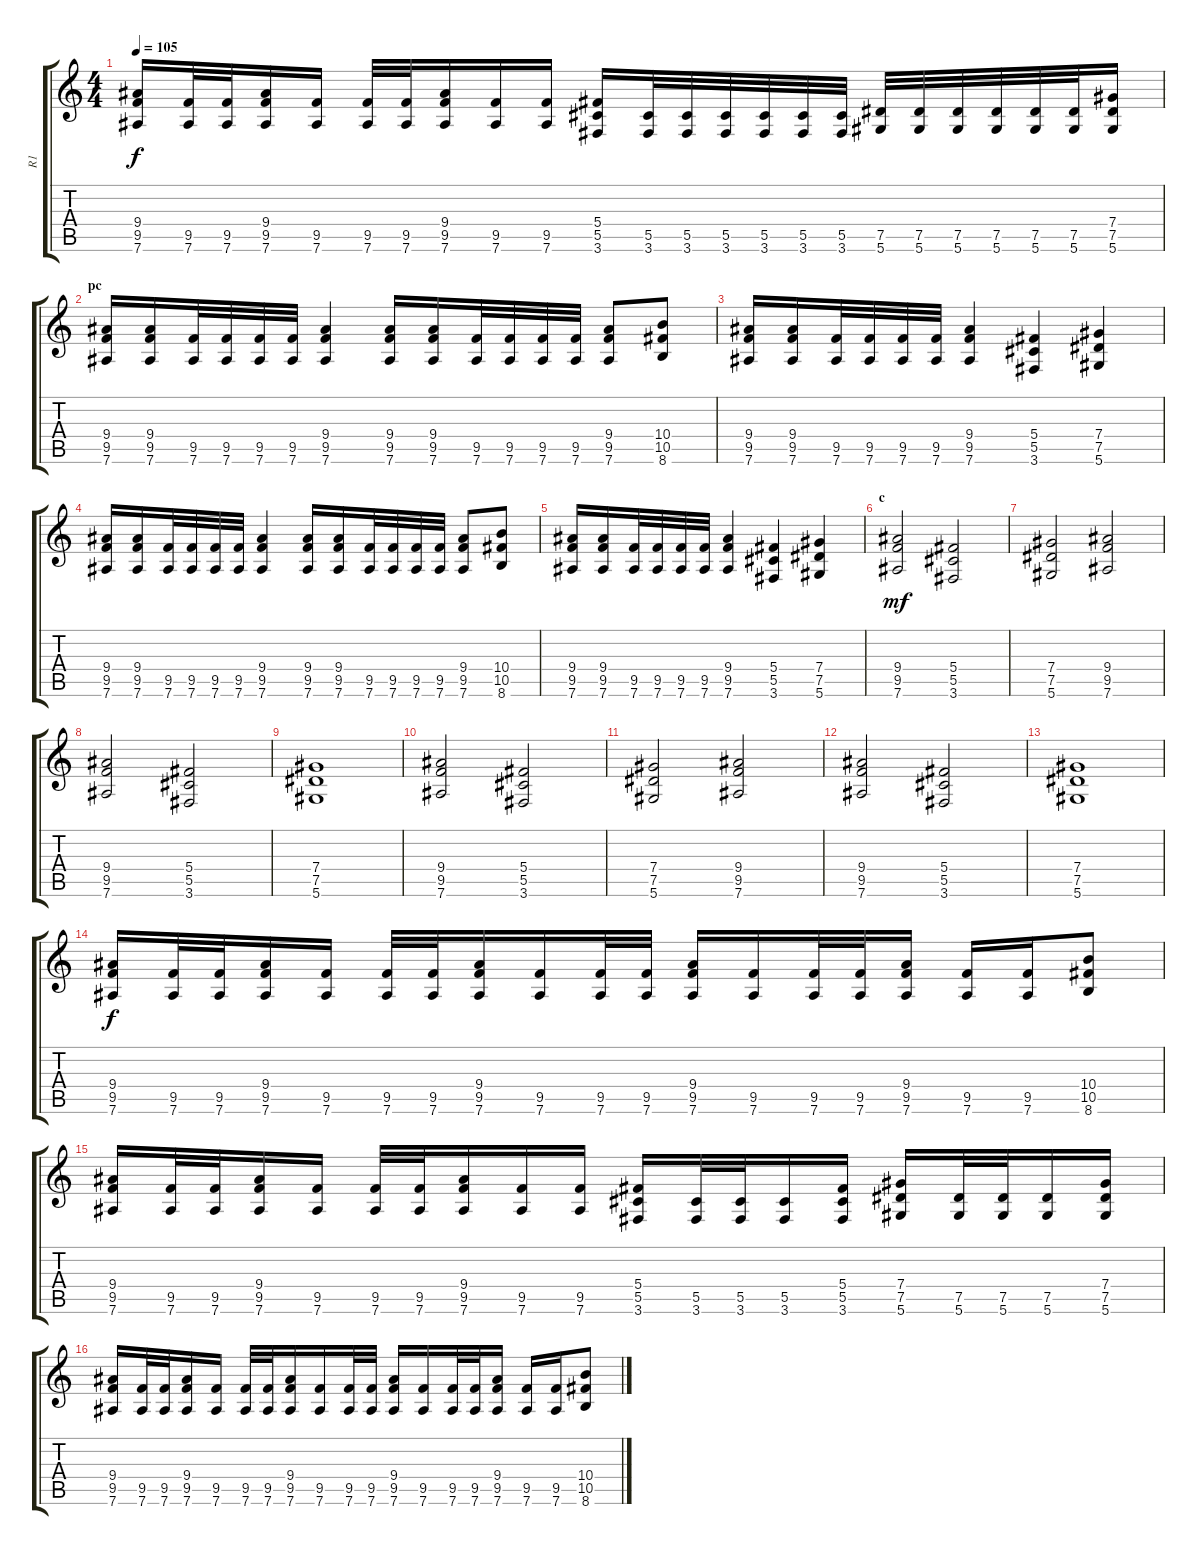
\track ("R1" "R1") {instrument distortionguitar}
\staff {score tabs}
\tuning (Eb4 Bb3 Gb3 Db3 Ab2 Eb2) {hide}
\ts (4 4)
\tempo 105
\clef g2
\ks c
(9.4 9.5 7.6).16{dy f} (9.5 7.6).32 (9.5 7.6).32 (9.4 9.5 7.6).16 (9.5 7.6).16 (9.5 7.6).32 (9.5 7.6).32 (9.4 9.5 7.6).16 (9.5 7.6).16 (9.5 7.6).16 (5.4 5.5 3.6).16 (5.5 3.6).32 (5.5 3.6).32 (5.5 3.6).32 (5.5 3.6).32 (5.5 3.6).32 (5.5 3.6).32 (7.5 5.6).32 (7.5 5.6).32 (7.5 5.6).32 (7.5 5.6).32 (7.5 5.6).32 (7.5 5.6).32 (7.4 7.5 5.6).16 |
\section ("" "pc")
(9.4 9.5 7.6).16 (9.4 9.5 7.6).16 (9.5 7.6).32 (9.5 7.6).32 (9.5 7.6).32 (9.5 7.6).32 (9.4 9.5 7.6).4 (9.4 9.5 7.6).16 (9.4 9.5 7.6).16 (9.5 7.6).32 (9.5 7.6).32 (9.5 7.6).32 (9.5 7.6).32 (9.4 9.5 7.6).8 (10.4 10.5 8.6).8 |
(9.4 9.5 7.6).16 (9.4 9.5 7.6).16 (9.5 7.6).32 (9.5 7.6).32 (9.5 7.6).32 (9.5 7.6).32 (9.4 9.5 7.6).4 (5.4 5.5 3.6).4 (7.4 7.5 5.6).4 |
(9.4 9.5 7.6).16 (9.4 9.5 7.6).16 (9.5 7.6).32 (9.5 7.6).32 (9.5 7.6).32 (9.5 7.6).32 (9.4 9.5 7.6).4 (9.4 9.5 7.6).16 (9.4 9.5 7.6).16 (9.5 7.6).32 (9.5 7.6).32 (9.5 7.6).32 (9.5 7.6).32 (9.4 9.5 7.6).8 (10.4 10.5 8.6).8 |
(9.4 9.5 7.6).16 (9.4 9.5 7.6).16 (9.5 7.6).32 (9.5 7.6).32 (9.5 7.6).32 (9.5 7.6).32 (9.4 9.5 7.6).4 (5.4 5.5 3.6).4 (7.4 7.5 5.6).4 |
\section ("" "c")
(9.4 9.5 7.6).2{dy mf} (5.4 5.5 3.6).2 |
(7.4 7.5 5.6).2 (9.4 9.5 7.6).2 |
(9.4 9.5 7.6).2 (5.4 5.5 3.6).2 |
(7.4 7.5 5.6).1 |
(9.4 9.5 7.6).2 (5.4 5.5 3.6).2 |
(7.4 7.5 5.6).2 (9.4 9.5 7.6).2 |
(9.4 9.5 7.6).2 (5.4 5.5 3.6).2 |
(7.4 7.5 5.6).1 |
\section ("" "")
(9.4 9.5 7.6).16{dy f} (9.5 7.6).32 (9.5 7.6).32 (9.4 9.5 7.6).16 (9.5 7.6).16 (9.5 7.6).32 (9.5 7.6).32 (9.4 9.5 7.6).16 (9.5 7.6).16 (9.5 7.6).32 (9.5 7.6).32 (9.4 9.5 7.6).16 (9.5 7.6).16 (9.5 7.6).32 (9.5 7.6).32 (9.4 9.5 7.6).16 (9.5 7.6).16 (9.5 7.6).16 (10.4 10.5 8.6).8 |
(9.4 9.5 7.6).16 (9.5 7.6).32 (9.5 7.6).32 (9.4 9.5 7.6).16 (9.5 7.6).16 (9.5 7.6).32 (9.5 7.6).32 (9.4 9.5 7.6).16 (9.5 7.6).16 (9.5 7.6).16 (5.4 5.5 3.6).16 (5.5 3.6).32 (5.5 3.6).32 (5.5 3.6).16 (5.4 5.5 3.6).16 (7.4 7.5 5.6).16 (7.5 5.6).32 (7.5 5.6).32 (7.5 5.6).16 (7.4 7.5 5.6).16 |
(9.4 9.5 7.6).16 (9.5 7.6).32 (9.5 7.6).32 (9.4 9.5 7.6).16 (9.5 7.6).16 (9.5 7.6).32 (9.5 7.6).32 (9.4 9.5 7.6).16 (9.5 7.6).16 (9.5 7.6).32 (9.5 7.6).32 (9.4 9.5 7.6).16 (9.5 7.6).16 (9.5 7.6).32 (9.5 7.6).32 (9.4 9.5 7.6).16 (9.5 7.6).16 (9.5 7.6).16 (10.4 10.5 8.6).8
